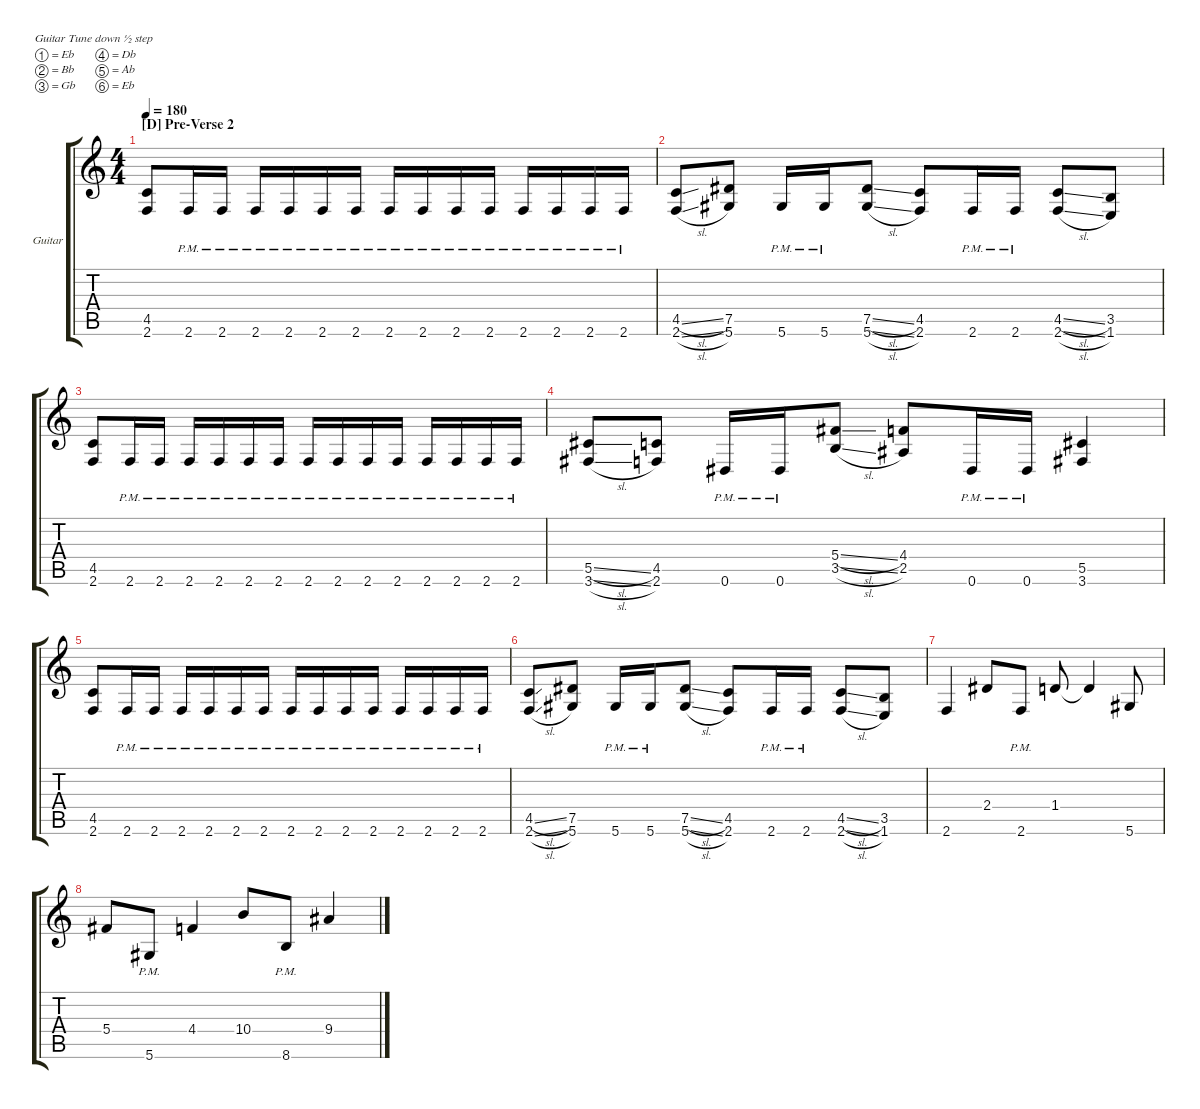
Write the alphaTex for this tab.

\hideDynamics
\bracketExtendMode groupsimilarinstruments
\firstSystemTrackNameOrientation horizontal
\otherSystemsTrackNameOrientation horizontal
\track ("Davish G. Àlvarez - Guitar" "Guitar") {instrument overdrivenguitar}
\staff {score tabs}
\tuning (Eb4 Bb3 Gb3 Db3 Ab2 Eb2)
\ts (4 4)
\section ("D" "Pre-Verse 2")
\tempo 180
\clef g2
\scale
0.518571
\ks c
(4.5 2.6).8{dy f} 2.6{pm}.16 2.6{pm}.16 2.6{pm}.16 2.6{pm}.16 2.6{pm}.16 2.6{pm}.16 2.6{pm}.16 2.6{pm}.16 2.6{pm}.16 2.6{pm}.16 2.6{pm}.16 2.6{pm}.16 2.6{pm}.16 2.6{pm}.16 |
\scale
0.481253 (4.5{sl} 2.6{sl}).8 (7.5 5.6).8 5.6{pm}.16 5.6{pm}.16 (7.5{sl} 5.6{sl}).8 (4.5 2.6).8 2.6{pm}.16 2.6{pm}.16 (4.5{sl} 2.6{sl}).8 (3.5 1.6).8 |
\scale
0.519225 (4.5 2.6).8 2.6{pm}.16 2.6{pm}.16 2.6{pm}.16 2.6{pm}.16 2.6{pm}.16 2.6{pm}.16 2.6{pm}.16 2.6{pm}.16 2.6{pm}.16 2.6{pm}.16 2.6{pm}.16 2.6{pm}.16 2.6{pm}.16 2.6{pm}.16 |
\scale
0.480844 (5.5{sl} 3.6{sl}).8 (4.5 2.6).8 0.6{pm}.16 0.6{pm}.16 (5.4{sl} 3.5{sl}).8 (4.4 2.5).8 0.6{pm}.16 0.6{pm}.16 (5.5 3.6).4 |
\scale
0.518571 (4.5 2.6).8 2.6{pm}.16 2.6{pm}.16 2.6{pm}.16 2.6{pm}.16 2.6{pm}.16 2.6{pm}.16 2.6{pm}.16 2.6{pm}.16 2.6{pm}.16 2.6{pm}.16 2.6{pm}.16 2.6{pm}.16 2.6{pm}.16 2.6{pm}.16 |
\scale
0.481253 (4.5{sl} 2.6{sl}).8 (7.5 5.6).8 5.6{pm}.16 5.6{pm}.16 (7.5{sl} 5.6{sl}).8 (4.5 2.6).8 2.6{pm}.16 2.6{pm}.16 (4.5{sl} 2.6{sl}).8 (3.5 1.6).8 |
\scale
0.51644 2.6.4 2.4.8 2.6{pm}.8 1.4.8 1.4{t}.4 5.6.8 |
\scale
0.483559 5.4.8 5.6{pm}.8 4.4.4 10.4.8 8.6{pm}.8 9.4.4
